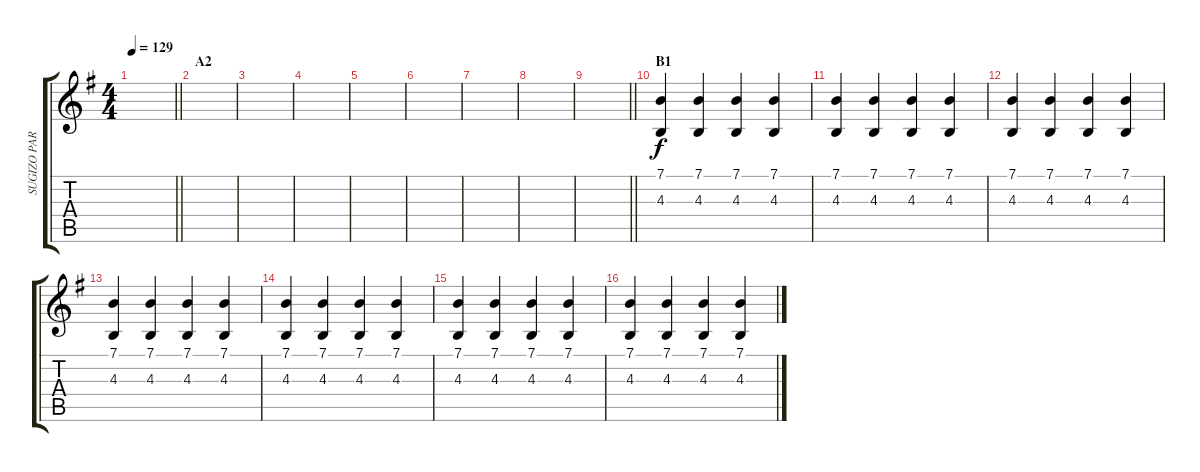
\track ("SUGIZO PART 1" "SUGIZO PAR") {instrument violin}
\staff {score tabs}
\tuning (E4 B3 G3 D3 A2 E2) {hide}
\ts (4 4)
\tempo 129
\clef g2
\barLineRight lightlight
\ks g
|
\section ("" "A2")
|
|
|
|
|
|
|
\barLineRight lightlight
|
\section ("" "B1")
(7.1 4.3).4{volume 8 instrument distortionguitar} (7.1 4.3).4 (7.1 4.3).4 (7.1 4.3).4 |
(7.1 4.3).4 (7.1 4.3).4 (7.1 4.3).4 (7.1 4.3).4 |
(7.1 4.3).4 (7.1 4.3).4 (7.1 4.3).4 (7.1 4.3).4 |
(7.1 4.3).4 (7.1 4.3).4 (7.1 4.3).4 (7.1 4.3).4 |
(7.1 4.3).4 (7.1 4.3).4 (7.1 4.3).4 (7.1 4.3).4 |
(7.1 4.3).4 (7.1 4.3).4 (7.1 4.3).4 (7.1 4.3).4 |
(7.1 4.3).4 (7.1 4.3).4 (7.1 4.3).4 (7.1 4.3).4
